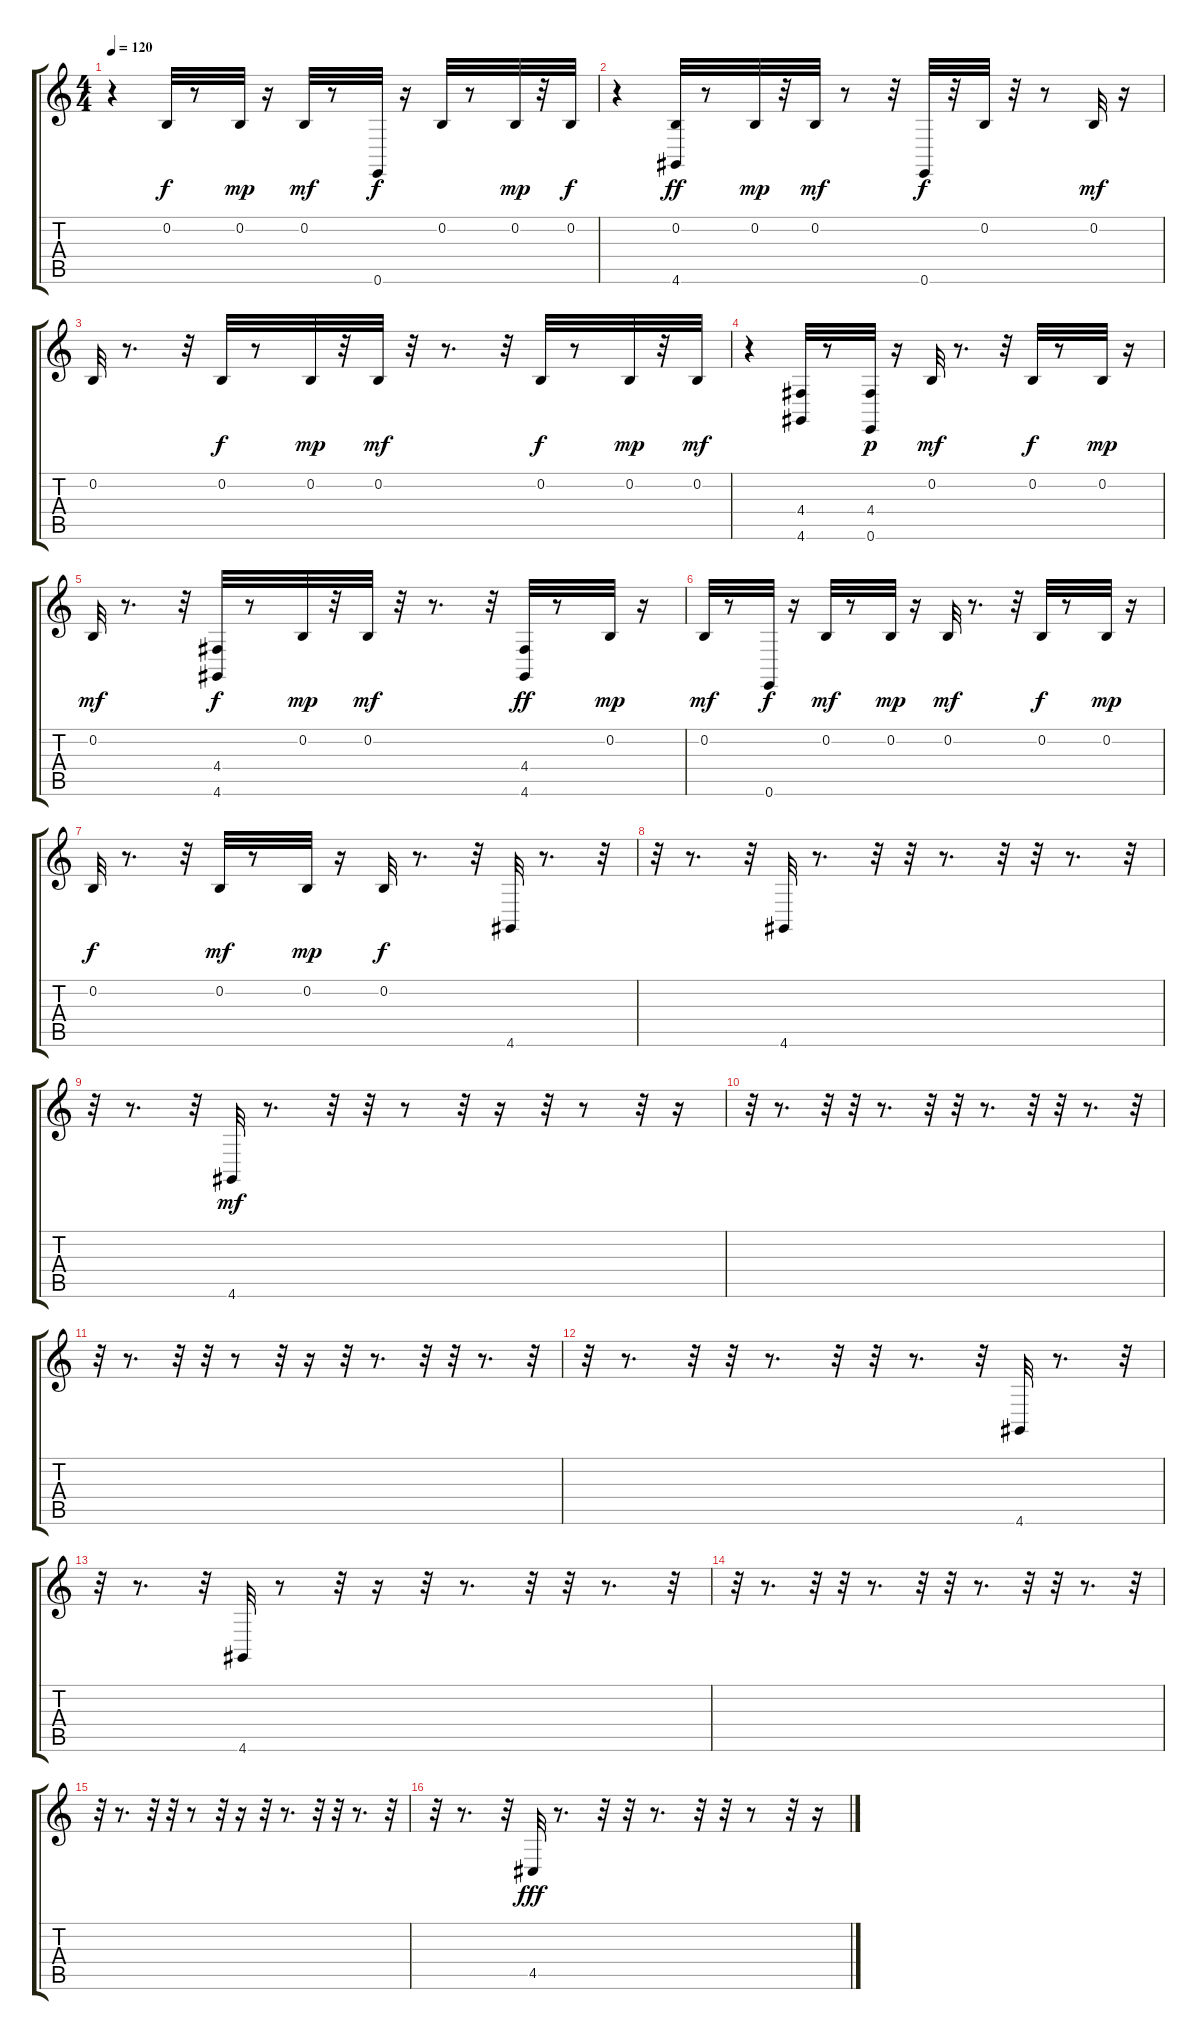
\track "" {instrument acousticgrandpiano}
\staff {score tabs}
\tuning (E4 B3 G3 D3 A2 E2) {hide}
\ts (4 4)
\tempo 120
\clef g2
\ks c
r.4{dy mf} 0.2.32{dy f} r.8 0.2.32{dy mp} r.16 0.2.32{dy mf} r.8 0.6.32{dy f} r.16 0.2.32 r.8 0.2.32{dy mp} r.32 0.2.32{dy f} |
r.4 (0.2 4.6).32{dy ff} r.8 0.2.32{dy mp} r.32 0.2.32{dy mf} r.8 r.32 0.6.32{dy f} r.32 0.2.32 r.32 r.8 0.2.32{dy mf} r.16 |
0.2.32 r.8{d} r.32 0.2.32{dy f} r.8 0.2.32{dy mp} r.32 0.2.32{dy mf} r.32 r.8{d} r.32 0.2.32{dy f} r.8 0.2.32{dy mp} r.32 0.2.32{dy mf} |
r.4 (4.4 4.6).32 r.8 (4.4 0.6).32{dy p} r.16 0.2.32{dy mf} r.8{d} r.32 0.2.32{dy f} r.8 0.2.32{dy mp} r.16 |
0.2.32{dy mf} r.8{d} r.32 (4.4 4.6).32{dy f} r.8 0.2.32{dy mp} r.32 0.2.32{dy mf} r.32 r.8{d} r.32 (4.4 4.6).32{dy ff} r.8 0.2.32{dy mp} r.16 |
0.2.32{dy mf} r.8 0.6.32{dy f} r.16 0.2.32{dy mf} r.8 0.2.32{dy mp} r.16 0.2.32{dy mf} r.8{d} r.32 0.2.32{dy f} r.8 0.2.32{dy mp} r.16 |
0.2.32{dy f} r.8{d} r.32 0.2.32{dy mf} r.8 0.2.32{dy mp} r.16 0.2.32{dy f} r.8{d} r.32 4.6.32 r.8{d} r.32 |
r.32 r.8{d} r.32 4.6.32 r.8{d} r.32 r.32 r.8{d} r.32 r.32 r.8{d} r.32 |
r.32 r.8{d} r.32 4.6.32{dy mf} r.8{d} r.32 r.32 r.8 r.32 r.16 r.32 r.8 r.32 r.16 |
r.32 r.8{d} r.32 r.32 r.8{d} r.32 r.32 r.8{d} r.32 r.32 r.8{d} r.32 |
r.32 r.8{d} r.32 r.32 r.8 r.32 r.16 r.32 r.8{d} r.32 r.32 r.8{d} r.32 |
r.32 r.8{d} r.32 r.32 r.8{d} r.32 r.32 r.8{d} r.32 4.6.32 r.8{d} r.32 |
r.32 r.8{d} r.32 4.6.32 r.8 r.32 r.16 r.32 r.8{d} r.32 r.32 r.8{d} r.32 |
r.32 r.8{d} r.32 r.32 r.8{d} r.32 r.32 r.8{d} r.32 r.32 r.8{d} r.32 |
r.32 r.8{d} r.32 r.32 r.8 r.32 r.16 r.32 r.8{d} r.32 r.32 r.8{d} r.32 |
r.32 r.8{d} r.32 4.5.32{dy fff} r.8{d} r.32 r.32 r.8{d} r.32 r.32 r.8 r.32 r.16
